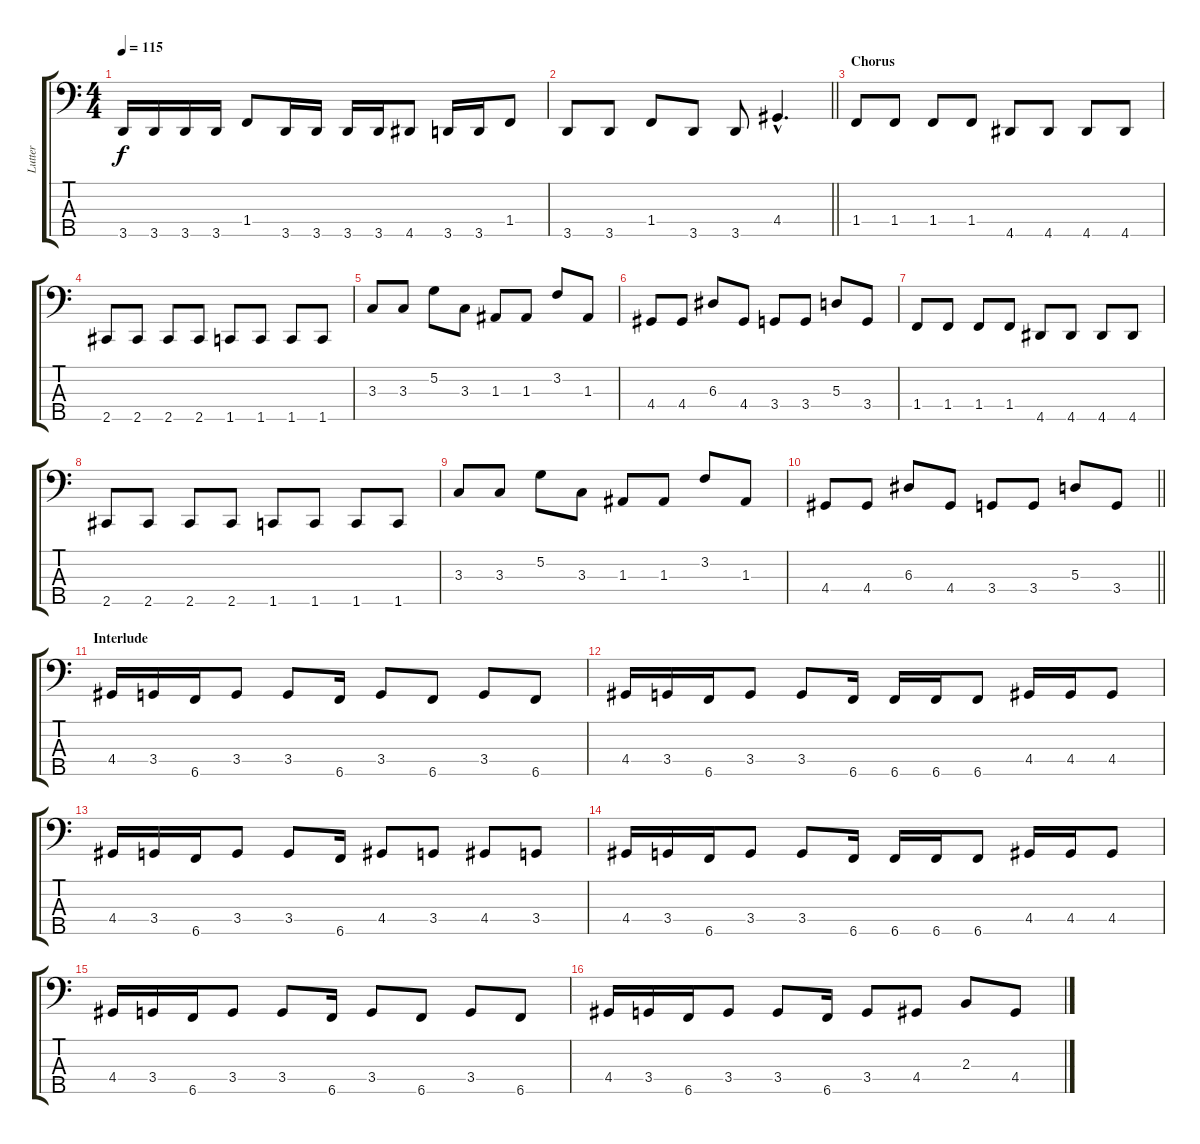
\track ("Lutter" "Lutter") {instrument electricbasspick}
\staff {score tabs}
\tuning (G2 D2 A1 E1 B0) {hide}
\ts (4 4)
\tempo 115
\clef f4
\ks c
3.5.16{dy f} 3.5.16 3.5.16 3.5.16 1.4.8 3.5.16 3.5.16 3.5.16 3.5.16 4.5.8 3.5.16 3.5.16 1.4.8 |
\barLineRight lightlight
3.5.8 3.5.8 1.4.8 3.5.8 3.5.8 4.4{hac}.4{d} |
\section ("" "Chorus")
1.4.8 1.4.8 1.4.8 1.4.8 4.5.8 4.5.8 4.5.8 4.5.8 |
2.5.8 2.5.8 2.5.8 2.5.8 1.5.8 1.5.8 1.5.8 1.5.8 |
3.3.8 3.3.8 5.2.8 3.3.8 1.3.8 1.3.8 3.2.8 1.3.8 |
4.4.8 4.4.8 6.3.8 4.4.8 3.4.8 3.4.8 5.3.8 3.4.8 |
1.4.8 1.4.8 1.4.8 1.4.8 4.5.8 4.5.8 4.5.8 4.5.8 |
2.5.8 2.5.8 2.5.8 2.5.8 1.5.8 1.5.8 1.5.8 1.5.8 |
3.3.8 3.3.8 5.2.8 3.3.8 1.3.8 1.3.8 3.2.8 1.3.8 |
\barLineRight lightlight
4.4.8 4.4.8 6.3.8 4.4.8 3.4.8 3.4.8 5.3.8 3.4.8 |
\section ("" "Interlude")
4.4.16 3.4.16 6.5.16 3.4.8 3.4.8 6.5.16 3.4.8 6.5.8 3.4.8 6.5.8 |
4.4.16 3.4.16 6.5.16 3.4.8 3.4.8 6.5.16 6.5.16 6.5.16 6.5.8 4.4.16 4.4.16 4.4.8 |
4.4.16 3.4.16 6.5.16 3.4.8 3.4.8 6.5.16 4.4.8 3.4.8 4.4.8 3.4.8 |
4.4.16 3.4.16 6.5.16 3.4.8 3.4.8 6.5.16 6.5.16 6.5.16 6.5.8 4.4.16 4.4.16 4.4.8 |
4.4.16 3.4.16 6.5.16 3.4.8 3.4.8 6.5.16 3.4.8 6.5.8 3.4.8 6.5.8 |
4.4.16 3.4.16 6.5.16 3.4.8 3.4.8 6.5.16 3.4.8 4.4.8 2.3.8 4.4.8
